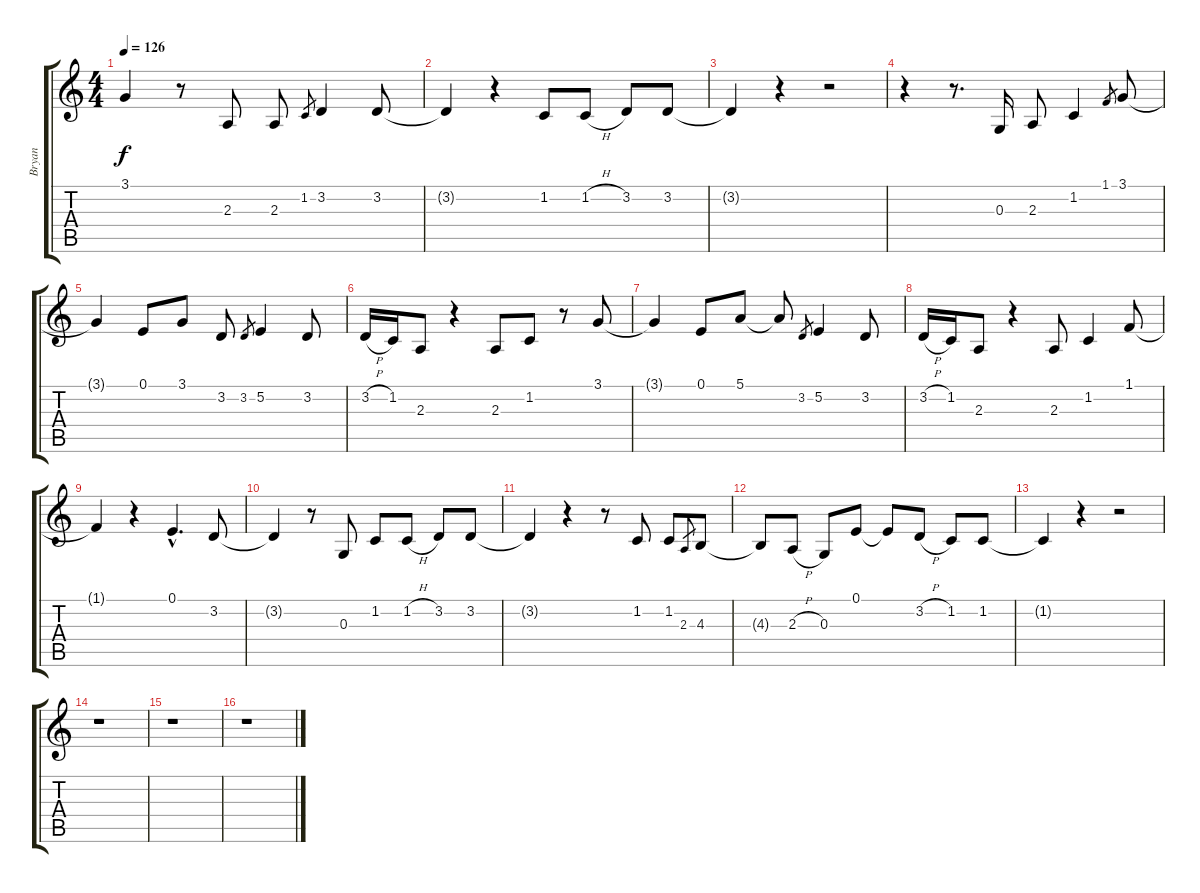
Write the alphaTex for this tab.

\track ("Bryan" "Bryan") {instrument cello}
\staff {score tabs}
\tuning (E4 B3 G3 D3 A2 E2) {hide}
\ts (4 4)
\tempo 126
\clef g2
\ks c
3.1{t}.4{dy f} r.8 2.3.8 2.3.8 1.2.8{gr} 3.2.4 3.2.8 |
3.2{t}.4 r.4 1.2.8 1.2{h}.8 3.2.8 3.2.8 |
3.2{t}.4 r.4 r.2 |
r.4 r.8{d} 0.3.16 2.3.8 1.2.4 1.1.8{gr} 3.1.8 |
3.1{t}.4 0.1.8 3.1.8 3.2.8 3.2.8{gr} 5.2.4 3.2.8 |
3.2{h}.16 1.2.16 2.3.8 r.4 2.3.8 1.2.8 r.8 3.1.8 |
3.1{t}.4 0.1.8 5.1.8 5.1{t}.8 3.2.8{gr} 5.2.4 3.2.8 |
3.2{h}.16 1.2.16 2.3.8 r.4 2.3.8 1.2.4 1.1.8 |
1.1{t}.4 r.4 0.1{hac}.4{d} 3.2.8 |
3.2{t}.4 r.8 0.3.8 1.2.8 1.2{h}.8 3.2.8 3.2.8 |
3.2{t}.4 r.4 r.8 1.2.8 1.2.8 2.3.8{gr} 4.3.8 |
4.3{t}.8 2.3{h}.8 0.3.8 0.1.8 0.1{t}.8 3.2{h}.8 1.2.8 1.2.8 |
1.2{t}.4 r.4 r.2 |
r.1 |
r.1 |
r.1
